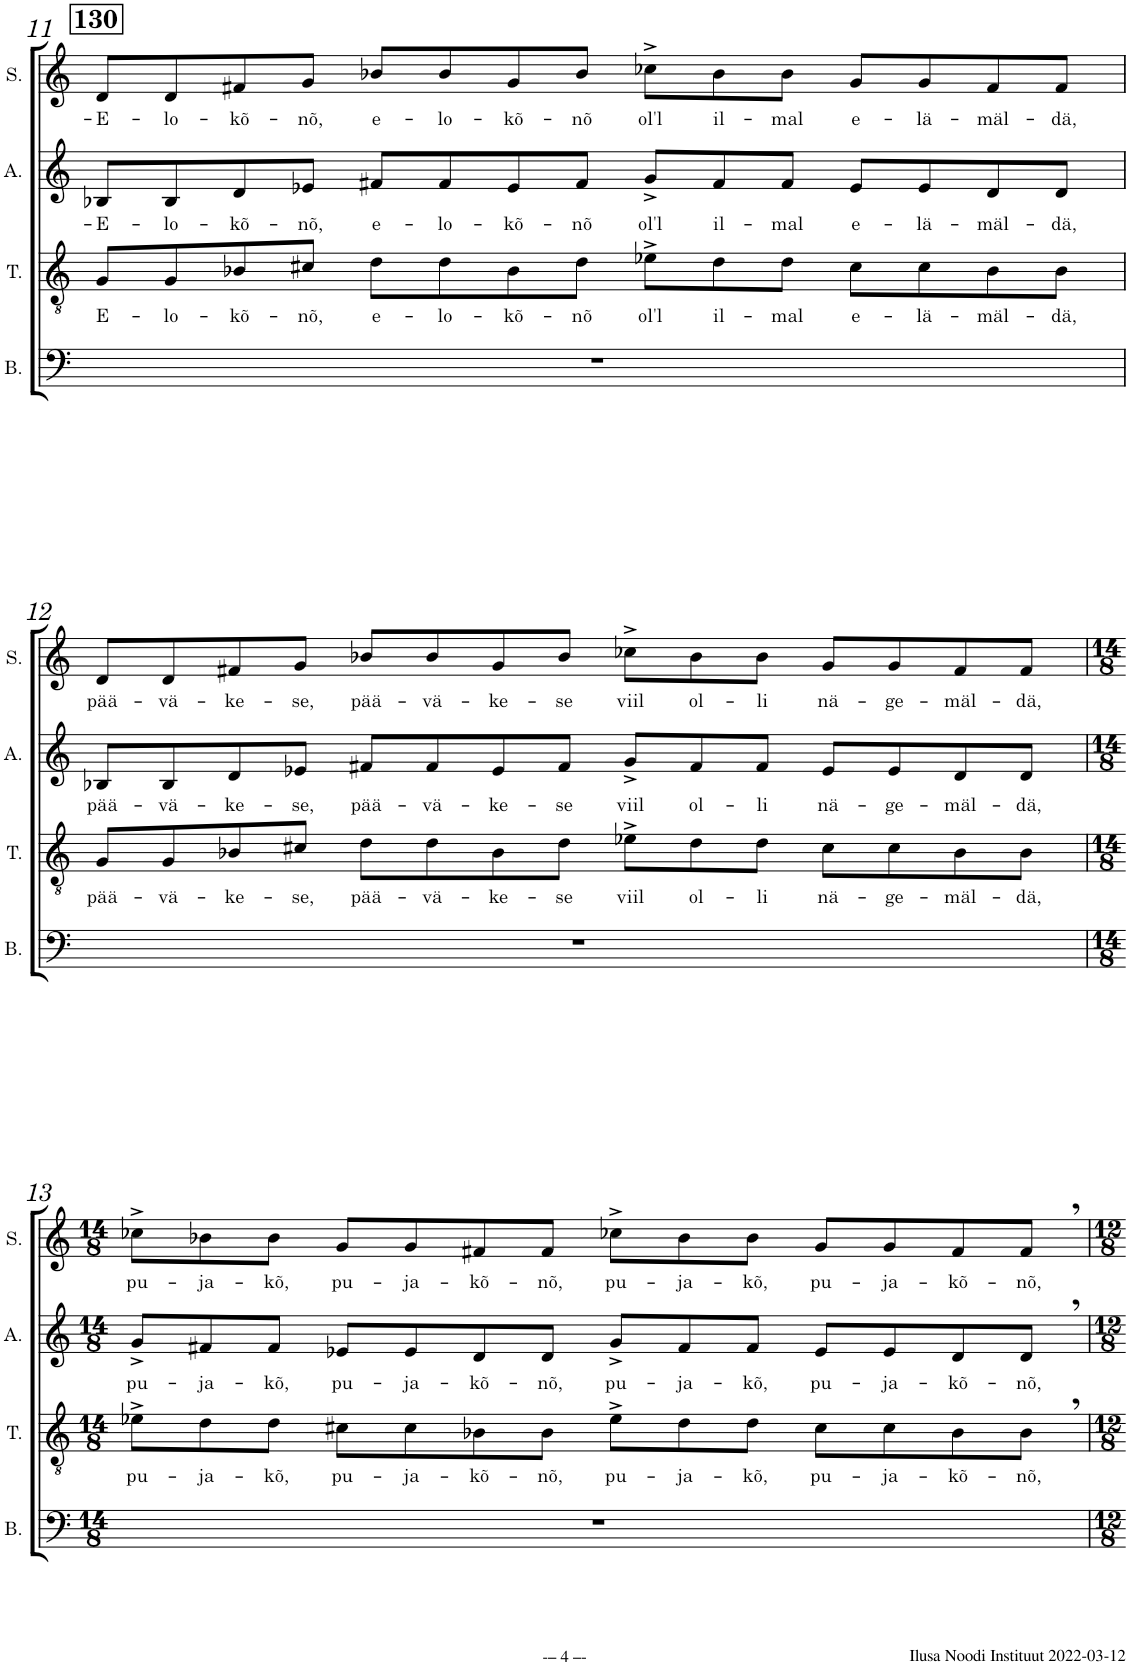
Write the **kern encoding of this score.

**kern	**kern	**text	**kern	**text	**kern	**text
*part4	*part3	*part3	*part2	*part2	*part1	*part1
*staff4	*staff3	*staff3	*staff2	*staff2	*staff1	*staff1
*I"B.	*I"T.	*	*I"A.	*	*I"S.	*
*I'B.	*I'T.	*	*I'A.	*	*I'S.	*
!!LO:PB:g=z
*clefF4	*clefGv2	*	*clefG2	*	*clefG2	*
*k[]	*k[]	*	*k[]	*	*k[]	*
*M15/8	*M15/8	*	*M15/8	*	*M15/8	*
!!LO:REH:place=s1:a:B:cj:fs=14:t=130
=11	=11	=11	=11	=11	=11	=11
!	!	!LO:LY:b	!	!LO:LY:b	!	!LO:LY:b
1...r	8G/L	E-	8B-X/L	E-	8d/L	E-
!	!	!LO:LY:b	!	!LO:LY:b	!	!LO:LY:b
.	8G/	-lo-	8B-/	-lo-	8d/	-lo-
!	!	!LO:LY:b	!	!LO:LY:b	!	!LO:LY:b
.	8B-X/	-kõ-	8d/	-kõ-	8f#X/	-kõ-
!	!	!LO:LY:b	!	!LO:LY:b	!	!LO:LY:b
.	8c#X/J	-nõ,	8e-X/J	-nõ,	8g/J	-nõ,
!	!	!LO:LY:b	!	!LO:LY:b	!	!LO:LY:b
.	8d\L	e-	8f#X/L	e-	8b-X/L	e-
!	!	!LO:LY:b	!	!LO:LY:b	!	!LO:LY:b
.	8d\	-lo-	8f#/	-lo-	8b-/	-lo-
!	!	!LO:LY:b	!	!LO:LY:b	!	!LO:LY:b
.	8B-\	-kõ-	8e-/	-kõ-	8g/	-kõ-
!	!	!LO:LY:b	!	!LO:LY:b	!	!LO:LY:b
.	8d\J	-nõ	8f#/J	-nõ	8b-/J	-nõ
!	!	!LO:LY:b	!	!LO:LY:b	!	!LO:LY:b
.	8e-X^\L	ol'l	8g^/L	ol'l	8cc-X^\L	ol'l
!	!	!LO:LY:b	!	!LO:LY:b	!	!LO:LY:b
.	8d\	il-	8f#/	il-	8b-\	il-
!	!	!LO:LY:b	!	!LO:LY:b	!	!LO:LY:b
.	8d\J	-mal	8f#/J	-mal	8b-\J	-mal
!	!	!LO:LY:b	!	!LO:LY:b	!	!LO:LY:b
.	8c#\L	e-	8e-/L	e-	8g/L	e-
!	!	!LO:LY:b	!	!LO:LY:b	!	!LO:LY:b
.	8c#\	-lä-	8e-/	-lä-	8g/	-lä-
!	!	!LO:LY:b	!	!LO:LY:b	!	!LO:LY:b
.	8B-\	-mäl-	8d/	-mäl-	8f#/	-mäl-
!	!	!LO:LY:b	!	!LO:LY:b	!	!LO:LY:b
.	8B-\J	-dä,	8d/J	-dä,	8f#/J	-dä,
!!LO:LB:g=z
=12	=12	=12	=12	=12	=12	=12
!	!	!LO:LY:b	!	!LO:LY:b	!	!LO:LY:b
1...r	8G/L	pää-	8B-X/L	pää-	8d/L	pää-
!	!	!LO:LY:b	!	!LO:LY:b	!	!LO:LY:b
.	8G/	-vä-	8B-/	-vä-	8d/	-vä-
!	!	!LO:LY:b	!	!LO:LY:b	!	!LO:LY:b
.	8B-X/	-ke-	8d/	-ke-	8f#X/	-ke-
!	!	!LO:LY:b	!	!LO:LY:b	!	!LO:LY:b
.	8c#X/J	-se,	8e-X/J	-se,	8g/J	-se,
!	!	!LO:LY:b	!	!LO:LY:b	!	!LO:LY:b
.	8d\L	pää-	8f#X/L	pää-	8b-X/L	pää-
!	!	!LO:LY:b	!	!LO:LY:b	!	!LO:LY:b
.	8d\	-vä-	8f#/	-vä-	8b-/	-vä-
!	!	!LO:LY:b	!	!LO:LY:b	!	!LO:LY:b
.	8B-\	-ke-	8e-/	-ke-	8g/	-ke-
!	!	!LO:LY:b	!	!LO:LY:b	!	!LO:LY:b
.	8d\J	-se	8f#/J	-se	8b-/J	-se
!	!	!LO:LY:b	!	!LO:LY:b	!	!LO:LY:b
.	8e-X^\L	viil	8g^/L	viil	8cc-X^\L	viil
!	!	!LO:LY:b	!	!LO:LY:b	!	!LO:LY:b
.	8d\	ol-	8f#/	ol-	8b-\	ol-
!	!	!LO:LY:b	!	!LO:LY:b	!	!LO:LY:b
.	8d\J	-li	8f#/J	-li	8b-\J	-li
!	!	!LO:LY:b	!	!LO:LY:b	!	!LO:LY:b
.	8c#\L	nä-	8e-/L	nä-	8g/L	nä-
!	!	!LO:LY:b	!	!LO:LY:b	!	!LO:LY:b
.	8c#\	-ge-	8e-/	-ge-	8g/	-ge-
!	!	!LO:LY:b	!	!LO:LY:b	!	!LO:LY:b
.	8B-\	-mäl-	8d/	-mäl-	8f#/	-mäl-
!	!	!LO:LY:b	!	!LO:LY:b	!	!LO:LY:b
.	8B-\J	-dä,	8d/J	-dä,	8f#/J	-dä,
!!LO:LB:g=z
=13	=13	=13	=13	=13	=13	=13
*M14/8	*M14/8	*	*M14/8	*	*M14/8	*
!	!	!LO:LY:b	!	!LO:LY:b	!	!LO:LY:b
1..r	8e-X^\L	pu-	8g^/L	pu-	8cc-X^\L	pu-
!	!	!LO:LY:b	!	!LO:LY:b	!	!LO:LY:b
.	8d\	-ja-	8f#X/	-ja-	8b-X\	-ja-
!	!	!LO:LY:b	!	!LO:LY:b	!	!LO:LY:b
.	8d\J	-kõ,	8f#/J	-kõ,	8b-\J	-kõ,
!	!	!LO:LY:b	!	!LO:LY:b	!	!LO:LY:b
.	8c#X\L	pu-	8e-X/L	pu-	8g/L	pu-
!	!	!LO:LY:b	!	!LO:LY:b	!	!LO:LY:b
.	8c#\	-ja-	8e-/	-ja-	8g/	-ja-
!	!	!LO:LY:b	!	!LO:LY:b	!	!LO:LY:b
.	8B-X\	-kõ-	8d/	-kõ-	8f#X/	-kõ-
!	!	!LO:LY:b	!	!LO:LY:b	!	!LO:LY:b
.	8B-\J	-nõ,	8d/J	-nõ,	8f#/J	-nõ,
!	!	!LO:LY:b	!	!LO:LY:b	!	!LO:LY:b
.	8e-^\L	pu-	8g^/L	pu-	8cc-X^\L	pu-
!	!	!LO:LY:b	!	!LO:LY:b	!	!LO:LY:b
.	8d\	-ja-	8f#/	-ja-	8b-\	-ja-
!	!	!LO:LY:b	!	!LO:LY:b	!	!LO:LY:b
.	8d\J	-kõ,	8f#/J	-kõ,	8b-\J	-kõ,
!	!	!LO:LY:b	!	!LO:LY:b	!	!LO:LY:b
.	8c#\L	pu-	8e-/L	pu-	8g/L	pu-
!	!	!LO:LY:b	!	!LO:LY:b	!	!LO:LY:b
.	8c#\	-ja-	8e-/	-ja-	8g/	-ja-
!	!	!LO:LY:b	!	!LO:LY:b	!	!LO:LY:b
.	8B-\	-kõ-	8d/	-kõ-	8f#/	-kõ-
!	!	!LO:LY:b	!	!LO:LY:b	!	!LO:LY:b
.	8B-'~,\J	-nõ,	8d'~,/J	-nõ,	8f#'~,/J	-nõ,
=	=	=	=	=	=	=
*-	*-	*-	*-	*-	*-	*-
